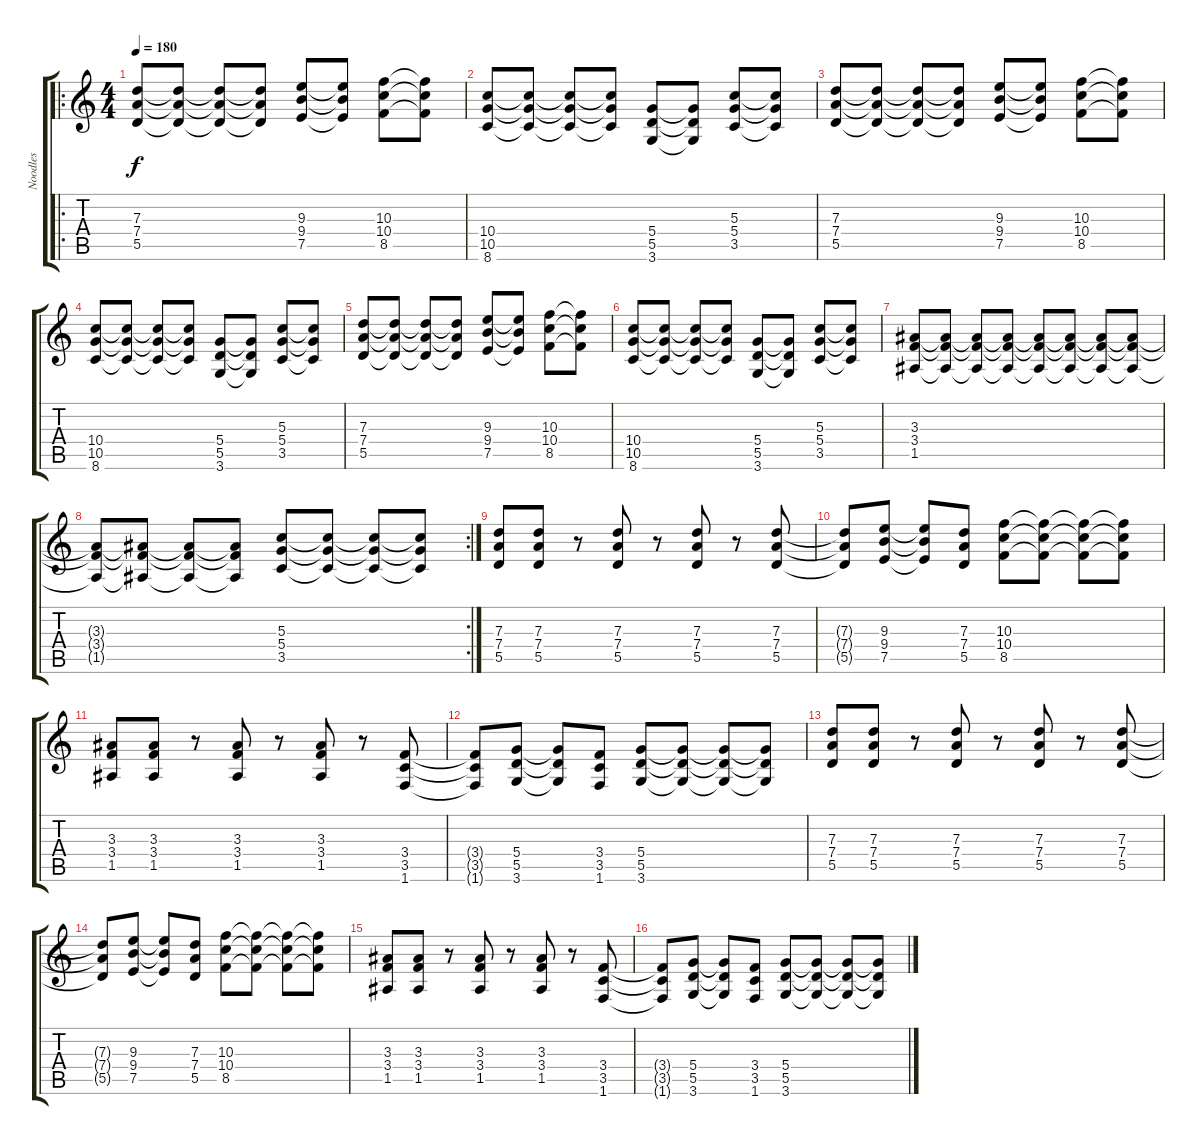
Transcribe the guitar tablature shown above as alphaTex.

\track ("Noodles" "Noodles") {instrument distortionguitar}
\staff {score tabs}
\tuning (E4 B3 G3 D3 A2 E2) {hide}
\ro
\ts (4 4)
\tempo 180
\clef g2
\ks c
(7.3 7.4 5.5).8{dy f} (7.3{t} 7.4{t} 5.5{t}).8 (7.3{t} 7.4{t} 5.5{t}).8 (7.3{t} 7.4{t} 5.5{t}).8 (9.3 9.4 7.5).8 (9.3{t} 9.4{t} 7.5{t}).8 (10.3 10.4 8.5).8 (10.3{t} 10.4{t} 8.5{t}).8 |
(10.4 10.5 8.6).8 (10.4{t} 10.5{t} 8.6{t}).8 (10.4{t} 10.5{t} 8.6{t}).8 (10.4{t} 10.5{t} 8.6{t}).8 (5.4 5.5 3.6).8 (5.4{t} 5.5{t} 3.6{t}).8 (5.3 5.4 3.5).8 (5.3{t} 5.4{t} 3.5{t}).8 |
(7.3 7.4 5.5).8 (7.3{t} 7.4{t} 5.5{t}).8 (7.3{t} 7.4{t} 5.5{t}).8 (7.3{t} 7.4{t} 5.5{t}).8 (9.3 9.4 7.5).8 (9.3{t} 9.4{t} 7.5{t}).8 (10.3 10.4 8.5).8 (10.3{t} 10.4{t} 8.5{t}).8 |
(10.4 10.5 8.6).8 (10.4{t} 10.5{t} 8.6{t}).8 (10.4{t} 10.5{t} 8.6{t}).8 (10.4{t} 10.5{t} 8.6{t}).8 (5.4 5.5 3.6).8 (5.4{t} 5.5{t} 3.6{t}).8 (5.3 5.4 3.5).8 (5.3{t} 5.4{t} 3.5{t}).8 |
(7.3 7.4 5.5).8 (7.3{t} 7.4{t} 5.5{t}).8 (7.3{t} 7.4{t} 5.5{t}).8 (7.3{t} 7.4{t} 5.5{t}).8 (9.3 9.4 7.5).8 (9.3{t} 9.4{t} 7.5{t}).8 (10.3 10.4 8.5).8 (10.3{t} 10.4{t} 8.5{t}).8 |
(10.4 10.5 8.6).8 (10.4{t} 10.5{t} 8.6{t}).8 (10.4{t} 10.5{t} 8.6{t}).8 (10.4{t} 10.5{t} 8.6{t}).8 (5.4 5.5 3.6).8 (5.4{t} 5.5{t} 3.6{t}).8 (5.3 5.4 3.5).8 (5.3{t} 5.4{t} 3.5{t}).8 |
(3.3 3.4 1.5).8 (3.3{t} 3.4{t} 1.5{t}).8 (3.3{t} 3.4{t} 1.5{t}).8 (3.3{t} 3.4{t} 1.5{t}).8 (3.3{t} 3.4{t} 1.5{t}).8 (3.3{t} 3.4{t} 1.5{t}).8 (3.3{t} 3.4{t} 1.5{t}).8 (3.3{t} 3.4{t} 1.5{t}).8 |
\rc 2
(3.3{t} 3.4{t} 1.5{t}).8 (3.3{t} 3.4{t} 1.5{t}).8 (3.3{t} 3.4{t} 1.5{t}).8 (3.3{t} 3.4{t} 1.5{t}).8 (5.3 5.4 3.5).8 (5.3{t} 5.4{t} 3.5{t}).8 (5.3{t} 5.4{t} 3.5{t}).8 (5.3{t} 5.4{t} 3.5{t}).8 |
(7.3 7.4 5.5).8 (7.3 7.4 5.5).8 r.8 (7.3 7.4 5.5).8 r.8 (7.3 7.4 5.5).8 r.8 (7.3 7.4 5.5).8 |
(7.3{t} 7.4{t} 5.5{t}).8 (9.3 9.4 7.5).8 (9.3{t} 9.4{t} 7.5{t}).8 (7.3 7.4 5.5).8 (10.3 10.4 8.5).8 (10.3{t} 10.4{t} 8.5{t}).8 (10.3{t} 10.4{t} 8.5{t}).8 (10.3{t} 10.4{t} 8.5{t}).8 |
(3.3 3.4 1.5).8 (3.3 3.4 1.5).8 r.8 (3.3 3.4 1.5).8 r.8 (3.3 3.4 1.5).8 r.8 (3.4 3.5 1.6).8 |
(3.4{t} 3.5{t} 1.6{t}).8 (5.4 5.5 3.6).8 (5.4{t} 5.5{t} 3.6{t}).8 (3.4 3.5 1.6).8 (5.4 5.5 3.6).8 (5.4{t} 5.5{t} 3.6{t}).8 (5.4{t} 5.5{t} 3.6{t}).8 (5.4{t} 5.5{t} 3.6{t}).8 |
(7.3 7.4 5.5).8 (7.3 7.4 5.5).8 r.8 (7.3 7.4 5.5).8 r.8 (7.3 7.4 5.5).8 r.8 (7.3 7.4 5.5).8 |
(7.3{t} 7.4{t} 5.5{t}).8 (9.3 9.4 7.5).8 (9.3{t} 9.4{t} 7.5{t}).8 (7.3 7.4 5.5).8 (10.3 10.4 8.5).8 (10.3{t} 10.4{t} 8.5{t}).8 (10.3{t} 10.4{t} 8.5{t}).8 (10.3{t} 10.4{t} 8.5{t}).8 |
(3.3 3.4 1.5).8 (3.3 3.4 1.5).8 r.8 (3.3 3.4 1.5).8 r.8 (3.3 3.4 1.5).8 r.8 (3.4 3.5 1.6).8 |
(3.4{t} 3.5{t} 1.6{t}).8 (5.4 5.5 3.6).8 (5.4{t} 5.5{t} 3.6{t}).8 (3.4 3.5 1.6).8 (5.4 5.5 3.6).8 (5.4{t} 5.5{t} 3.6{t}).8 (5.4{t} 5.5{t} 3.6{t}).8 (5.4{t} 5.5{t} 3.6{t}).8
